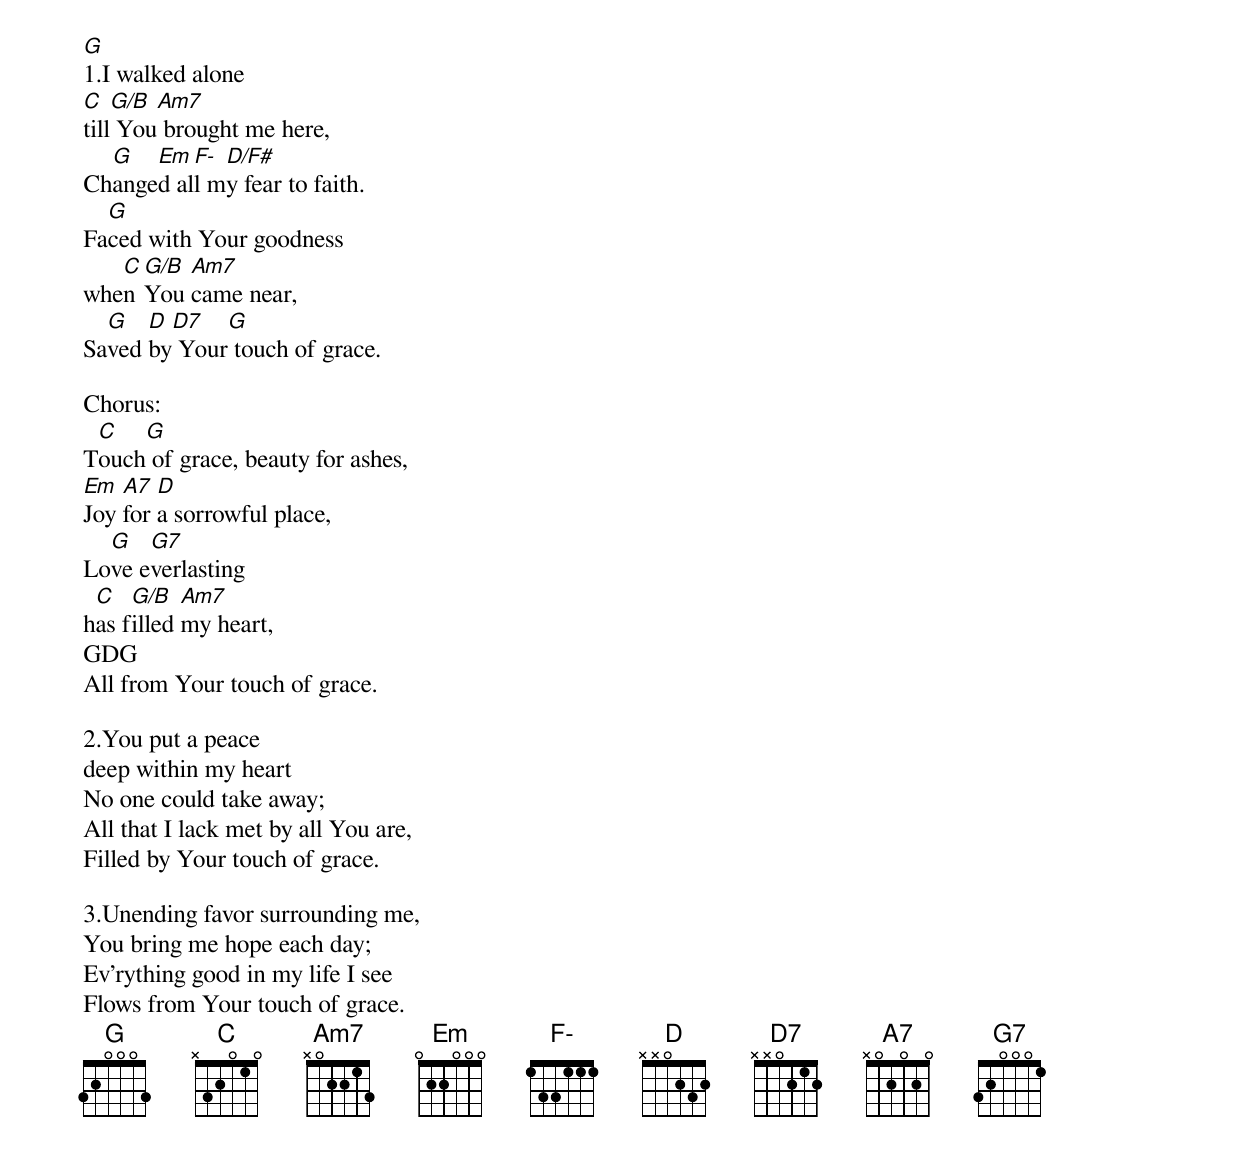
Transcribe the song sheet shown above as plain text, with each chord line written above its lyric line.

G
1.I walked alone
C   G/B Am7
till You brought me here,
  G   Em  F- D/F#
Changed all my fear to faith.
  G
Faced with Your goodness
   C G/B Am7
when You came near,
  G   D D7   G
Saved by Your touch of grace.

Chorus:
 C   G
Touch of grace, beauty for ashes,
Em  A7  D
Joy for a sorrowful place,
  G   G7
Love everlasting
 C   G/B   Am7
has filled my heart,
GDG
All from Your touch of grace.

2.You put a peace
deep within my heart
No one could take away;
All that I lack met by all You are,
Filled by Your touch of grace.

3.Unending favor surrounding me,
You bring me hope each day;
Ev’rything good in my life I see
Flows from Your touch of grace.
